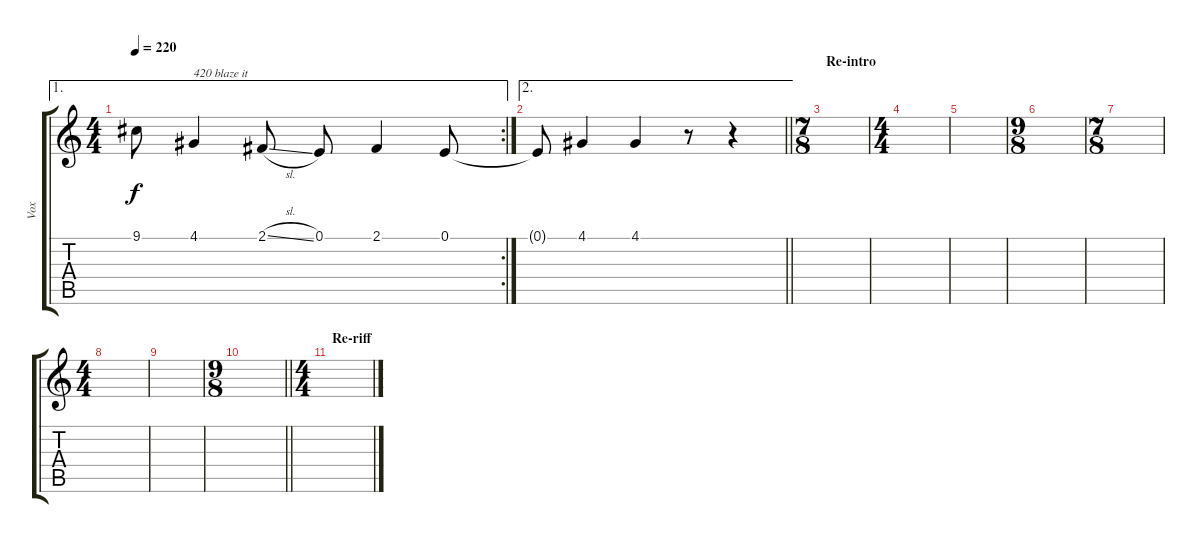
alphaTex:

\track ("Vox" "Vox") {instrument acousticgrandpiano}
\staff {score tabs}
\tuning (E4 B3 G3 D3 A2 E2) {hide}
\ae 1
\rc 2
\ts (4 4)
\tempo 220
\clef g2
\ks c
9.1{t}.8{dy f} 4.1.4{txt "420 blaze it"} 2.1{sl}.8 0.1.8 2.1.4 0.1.8 |
\ae 2
\barLineRight lightlight
0.1{t}.8 4.1.4 4.1.4 r.8 r.4 |
\ts (7 8)
\section ("" "Re-intro")
|
\ts (4 4)
|
|
\ts (9 8)
|
\ts (7 8)
|
\ts (4 4)
|
|
\ts (9 8)
\barLineRight lightlight
|
\ts (4 4)
\section ("" "Re-riff")
